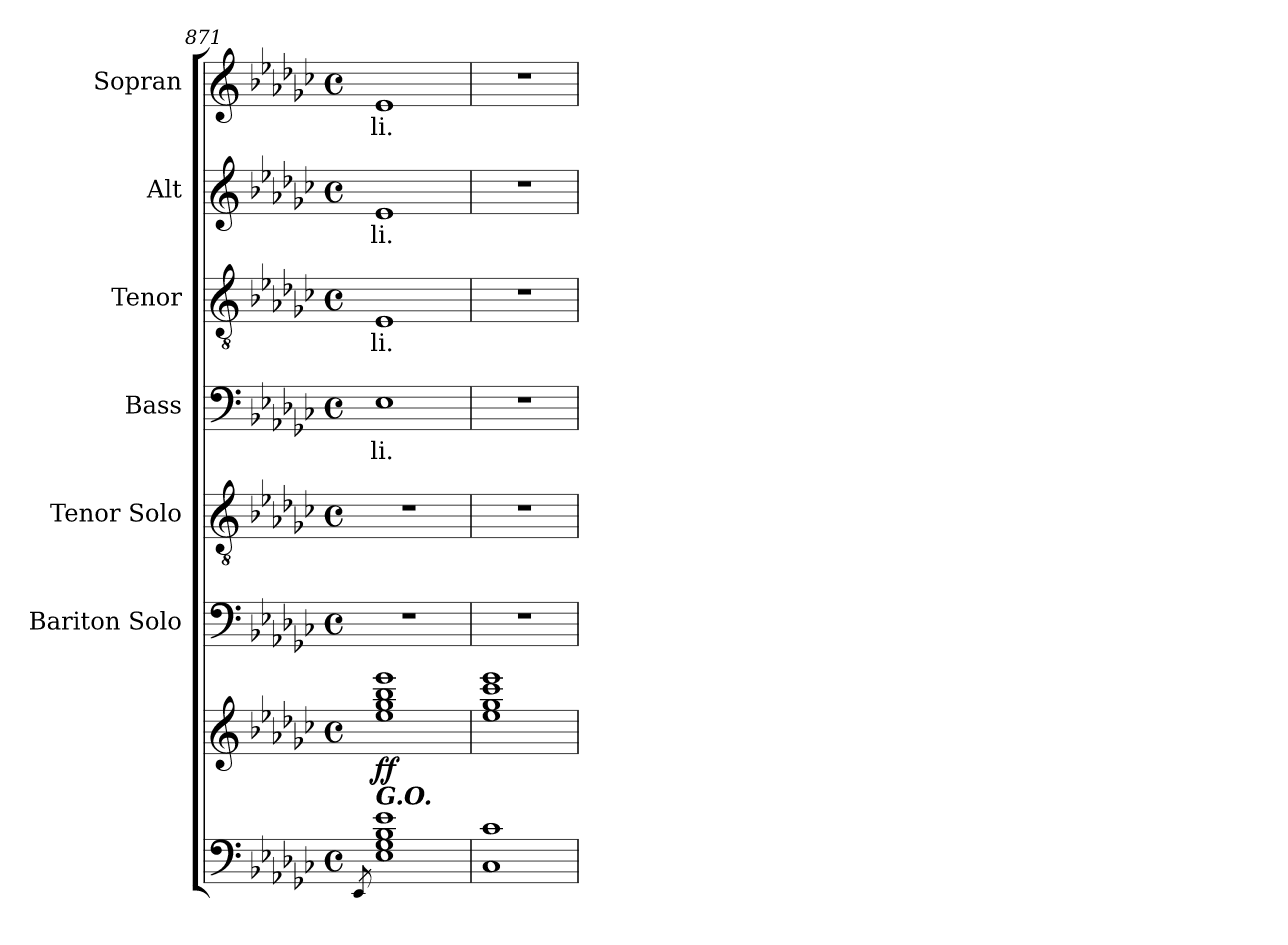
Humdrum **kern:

**kern	**kern	**dynam	**kern	**kern	**kern	**text	**kern	**text	**kern	**text	**kern	**text
*part7	*part7	*part7	*part6	*part5	*part4	*part4	*part3	*part3	*part2	*part2	*part1	*part1
*staff8	*staff7	*staff7/8	*staff6	*staff5	*staff4	*staff4	*staff3	*staff3	*staff2	*staff2	*staff1	*staff1
*	*	*	*I"Bariton Solo	*I"Tenor Solo	*I"Bass	*	*I"Tenor	*	*I"Alt	*	*I"Sopran	*
*	*	*	*	*	*I'B.	*	*I'T.	*	*I'A.	*	*I'S.	*
*clefF4	*clefG2	*	*clefF4	*clefGv2	*clefF4	*	*clefGv2	*	*clefG2	*	*clefG2	*
*k[b-e-a-d-g-c-]	*k[b-e-a-d-g-c-]	*	*k[b-e-a-d-g-c-]	*k[b-e-a-d-g-c-]	*k[b-e-a-d-g-c-]	*	*k[b-e-a-d-g-c-]	*	*k[b-e-a-d-g-c-]	*	*k[b-e-a-d-g-c-]	*
*G-:	*G-:	*	*G-:	*G-:	*G-:	*	*G-:	*	*G-:	*	*G-:	*
*M4/4	*M4/4	*	*M4/4	*M4/4	*M4/4	*	*M4/4	*	*M4/4	*	*M4/4	*
*met(c)	*met(c)	*	*met(c)	*met(c)	*met(c)	*	*met(c)	*	*met(c)	*	*met(c)	*
=871	=871	=871	=871	=871	=871	=871	=871	=871	=871	=871	=871	=871
8qEE-/	.	.	.	.	.	.	.	.	.	.	.	.
!	!LO:TX:b:Bi:t=G.O.	!	!	!	!	!	!	!	!	!	!	!
!	!	!LO:DY:b	!	!	!	!LO:LY:b	!	!LO:LY:b	!	!LO:LY:b	!	!LO:LY:b
1E- 1G- 1B- 1e-	1ee- 1gg- 1bb- 1eee-	ff	1r	1r	1E-	-li.	1E-	-li.	1e-	-li.	1e-	-li.
=872	=872	=872	=872	=872	=872	=872	=872	=872	=872	=872	=872	=872
1C- 1c-	1ee- 1gg- 1ccc- 1eee-	.	1r	1r	1r	.	1r	.	1r	.	1r	.
=	=	=	=	=	=	=	=	=	=	=	=	=
*-	*-	*-	*-	*-	*-	*-	*-	*-	*-	*-	*-	*-
